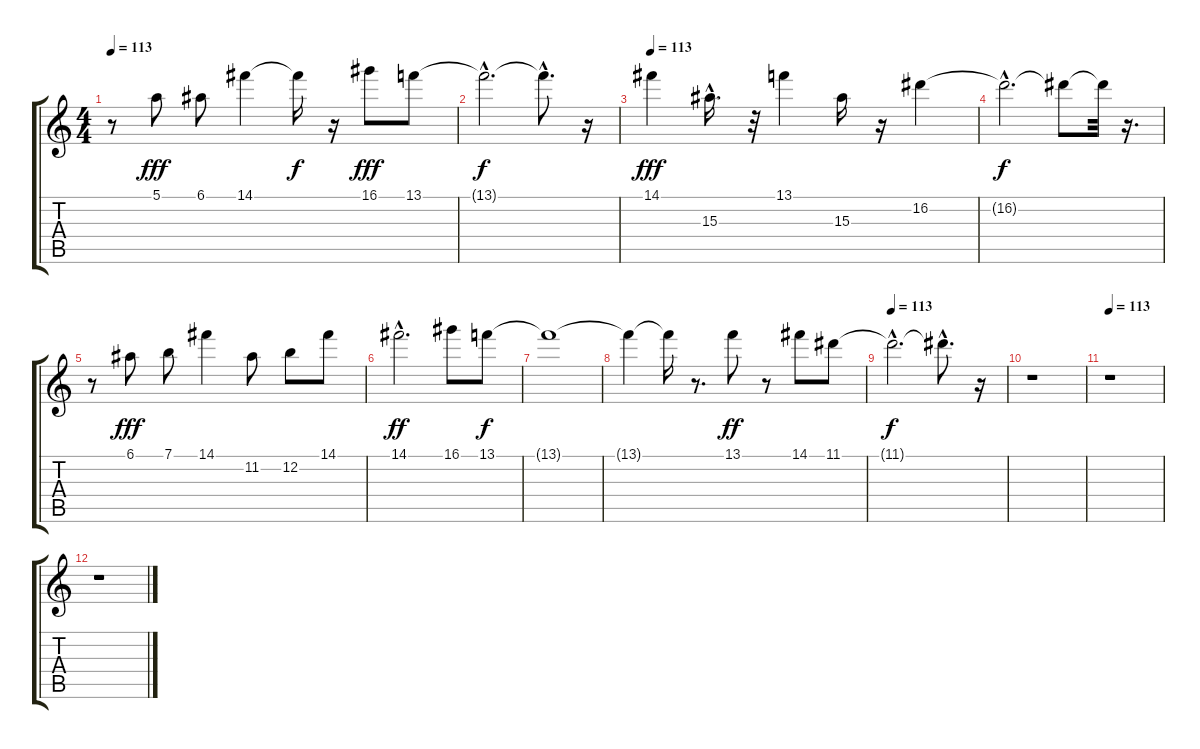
\track "" {instrument electricbassfinger}
\staff {score tabs}
\tuning (E4 B3 G3 D3 A2 E2) {hide}
\ts (4 4)
\tempo 113
\clef g2
\ks c
r.8{dy f} 5.1.8{dy fff} 6.1.8 14.1.4 14.1{t}.16{dy f} r.16 16.1.8{dy fff} 13.1.8 |
13.1{hac t}.2{d dy f} 13.1{hac t}.8{d} r.16 |
\tempo 113
14.1.4{dy fff} 15.3{hac}.16{d} r.32 13.1.4 15.3.16 r.16 16.2.4 |
16.2{hac t}.2{d dy f} 16.2{t}.8 16.2{t}.32 r.16{d} |
r.8 6.1.8{dy fff} 7.1.8 14.1.4 11.2.8 12.2.8 14.1.8 |
14.1{hac}.2{d dy ff} 16.1.8 13.1.8{dy f} |
13.1{t}.1 |
13.1{t}.4 13.1{t}.16 r.8{d} 13.1.8{dy ff} r.8 14.1.8 11.1.8 |
\tempo 113
11.1{hac t}.2{d dy f} 11.1{hac t}.8{d} r.16 |
r.1 |
\tempo 113
r.1 |
r.1
